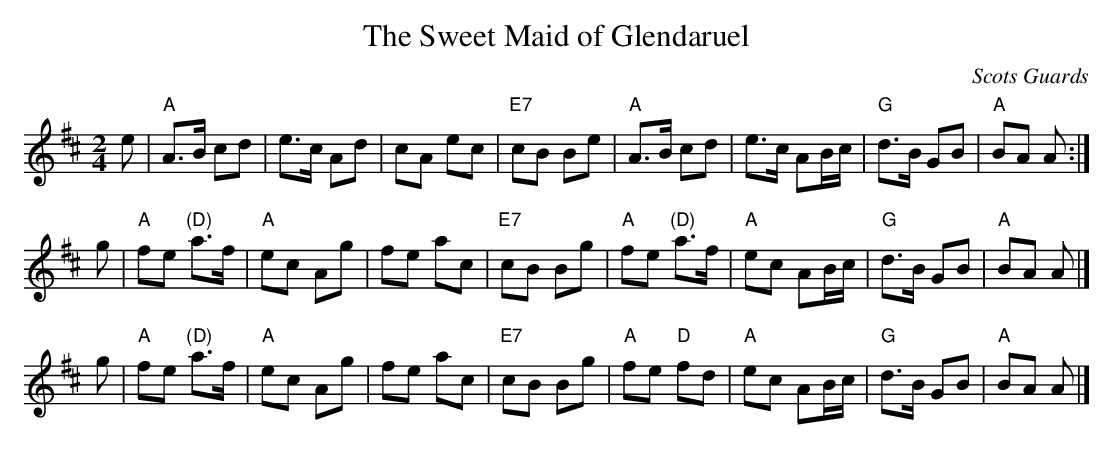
X:1
T: The Sweet Maid of Glendaruel
O: Scots Guards
M: 2/4
L: 1/8
K: AMix
e \
| "A"A>B cd | e>c Ad    | cA     ec | "E7"cB Be \
|  "A"A>B cd | e>c AB/c/ | "G"d>B GB | "A"BA  A :|
g \
| "A"fe "(D)"a>f | "A"ec Ag    |    fe  ac | "E7"cB Bg \
| "A"fe "(D)"a>f | "A"ec AB/c/ | "G"d>B GB | "A"BA  A |]
g \
| "A"fe "(D)"a>f | "A"ec Ag    |    fe  ac | "E7"cB Bg \
| "A"fe  "D"fd   | "A"ec AB/c/ | "G"d>B GB | "A"BA  A |]
